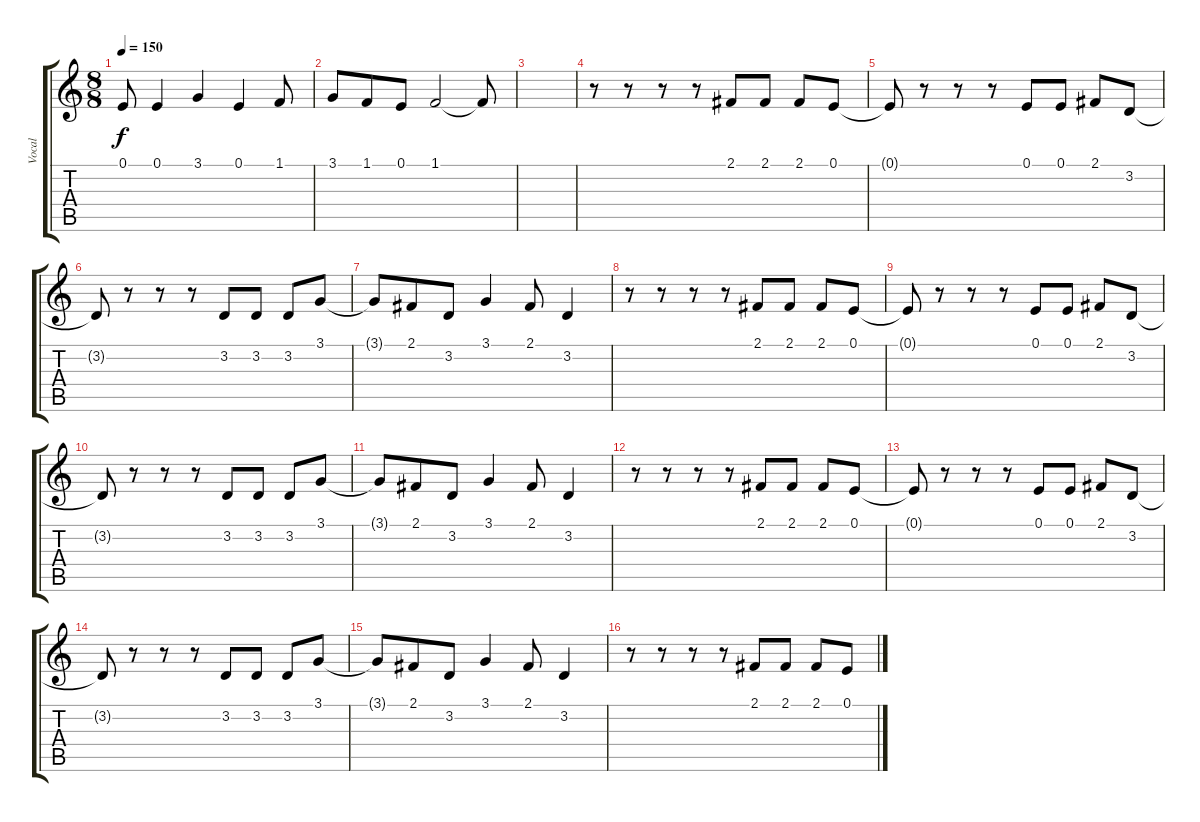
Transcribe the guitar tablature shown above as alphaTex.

\track ("Vocal" "Vocal") {instrument violin}
\staff {score tabs}
\tuning (E4 B3 G3 D3 A2 E2) {hide}
\ts (8 8)
\tempo 150
\clef g2
\ks c
0.1{t}.8{dy f} 0.1.4 3.1.4 0.1.4 1.1.8 |
3.1.8 1.1.8 0.1.8 1.1.2 1.1{t}.8 |
|
r.8 r.8 r.8 r.8 2.1.8 2.1.8 2.1.8 0.1.8 |
0.1{t}.8 r.8 r.8 r.8 0.1.8 0.1.8 2.1.8 3.2.8 |
3.2{t}.8 r.8 r.8 r.8 3.2.8 3.2.8 3.2.8 3.1.8 |
3.1{t}.8 2.1.8 3.2.8 3.1.4 2.1.8 3.2.4 |
r.8 r.8 r.8 r.8 2.1.8 2.1.8 2.1.8 0.1.8 |
0.1{t}.8 r.8 r.8 r.8 0.1.8 0.1.8 2.1.8 3.2.8 |
3.2{t}.8 r.8 r.8 r.8 3.2.8 3.2.8 3.2.8 3.1.8 |
3.1{t}.8 2.1.8 3.2.8 3.1.4 2.1.8 3.2.4 |
r.8 r.8 r.8 r.8 2.1.8 2.1.8 2.1.8 0.1.8 |
0.1{t}.8 r.8 r.8 r.8 0.1.8 0.1.8 2.1.8 3.2.8 |
3.2{t}.8 r.8 r.8 r.8 3.2.8 3.2.8 3.2.8 3.1.8 |
3.1{t}.8 2.1.8 3.2.8 3.1.4 2.1.8 3.2.4 |
r.8 r.8 r.8 r.8 2.1.8 2.1.8 2.1.8 0.1.8
